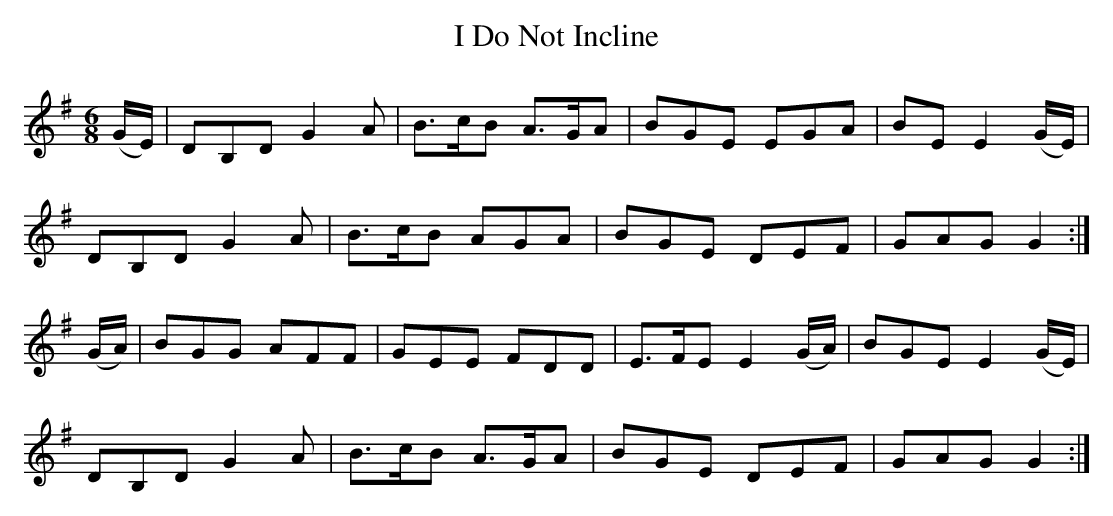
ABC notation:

X:1
T: I Do Not Incline
M: 6/8
L: 1/8
K: G
(G/E/)|DB,D G2A|B>cB A>GA|BGE EGA|BE E2(G/E/)|
DB,D G2A|B>cB AGA|BGE DEF|GAG G2:|
(G/A/)|BGG AFF|GEE FDD|E>FE E2(G/A/)|BGE E2(G/E/)|
DB,D G2A|B>cB A>GA|BGE DEF|GAG G2:|
